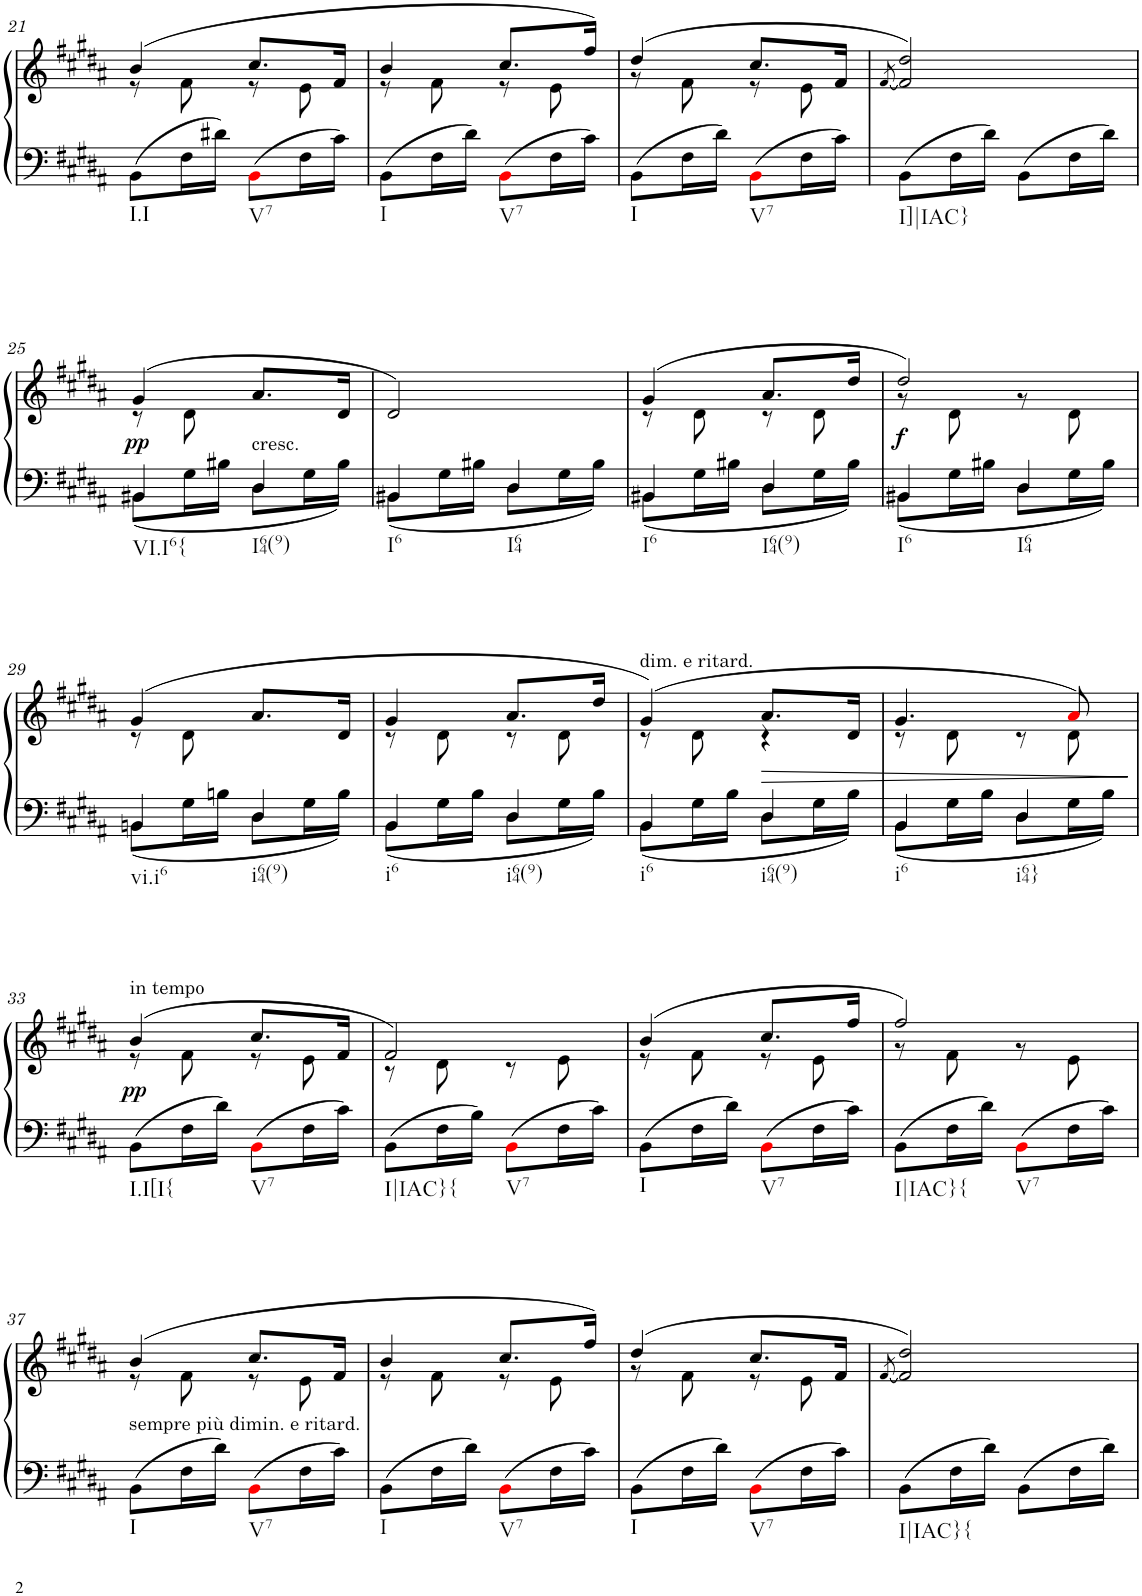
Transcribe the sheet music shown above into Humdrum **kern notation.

**kern	**kern	**dynam
*part1	*part1	*part1
*staff2	*staff1	*staff1/2
*I"Piano	*	*
*I'Pno.	*	*
!!LO:PB:g=z
*clefF4	*clefG2	*
*k[f#c#g#d#a#]	*k[f#c#g#d#a#]	*
*M2/4	*M2/4	*
=21	=21	=21
*	*^	*
!LO:TX:b:t=I.I	!	!	!
8BB\L	(4b/	8r	.
16F#\L	.	8f#\	.
16d#X\JJ	.	.	.
!LO:TX:b:t=V7	!	!	!
8BBi\L	8.cc#/L	8r	.
16F#\L	.	8e\	.
16c#\JJ	16f#/Jk	.	.
=22	=22	=22	=22
!LO:TX:b:t=I	!	!	!
8BB\L	4b/	8r	.
16F#\L	.	8f#\	.
16d#\JJ	.	.	.
!LO:TX:b:t=V7	!	!	!
8BBi\L	8.cc#/L	8r	.
16F#\L	.	8e\	.
16c#\JJ	16ff#/Jk)	.	.
=23	=23	=23	=23
!LO:TX:b:t=I	!	!	!
8BB\L	(4dd#/	8r	.
16F#\L	.	8f#\	.
16d#\JJ	.	.	.
!LO:TX:b:t=V7	!	!	!
8BBi\L	8.cc#/L	8r	.
16F#\L	.	8e\	.
16c#\JJ	16f#/Jk	.	.
*	*v	*v	*
=24	=24	=24
.	[8qf#/	.
!LO:TX:b:t=I]|IAC}	!	!
8BB\L	2f#/] 2dd#/)	.
16F#\L	.	.
16d#\JJ	.	.
8BB\L	.	.
16F#\L	.	.
16d#\JJ	.	.
!!LO:LB:g=z
=25	=25	=25
*^	*^	*
!LO:TX:b:t=VI.I6{	!	!	!	!
!	!	!	!	!LO:DY:b
4BB#X/	8BB#\L	(4g#/	8r	pp
.	16G#\L	.	8d#\	.
.	16B#X\JJ	.	.	.
!	!	!LO:TX:b:t=cresc.	!	!
!LO:TX:b:t=I64(9)	!	!	!	!
4D#/	8D#\L	8.a#/L	4ryy	.
.	16G#\L	.	.	.
.	16B#\JJ	16d#/Jk	.	.
*	*	*v	*v	*
=26	=26	=26	=26
!LO:TX:b:t=I6	!	!	!
4BB#X/	8BB#\L	2d#/)	.
.	16G#\L	.	.
.	16B#X\JJ	.	.
!LO:TX:b:t=I64	!	!	!
4D#/	8D#\L	.	.
.	16G#\L	.	.
.	16B#\JJ	.	.
=27	=27	=27	=27
*	*	*^	*
!LO:TX:b:t=I6	!	!	!	!
4BB#X/	8BB#\L	(4g#/	8r	.
.	16G#\L	.	8d#\	.
.	16B#X\JJ	.	.	.
!LO:TX:b:t=I64(9)	!	!	!	!
4D#/	8D#\L	8.a#/L	8r	.
.	16G#\L	.	8d#\	.
.	16B#\JJ	16dd#/Jk	.	.
=28	=28	=28	=28	=28
!LO:TX:b:t=I6	!	!	!	!
!	!	!	!	!LO:DY:b
4BB#X/	8BB#\L	2dd#/)	8r	f
.	16G#\L	.	8d#\	.
.	16B#X\JJ	.	.	.
!LO:TX:b:t=I64	!	!	!	!
4D#/	8D#\L	.	8r	.
.	16G#\L	.	8d#\	.
.	16B#\JJ	.	.	.
!!LO:LB:g=z	!!
=29	=29	=29	=29	=29
!LO:TX:b:t=vi.i6	!	!	!	!
4BBn/	8BBn\L	(4g#/	8r	.
.	16G#\L	.	8d#\	.
.	16Bn\JJ	.	.	.
!LO:TX:b:t=i64(9)	!	!	!	!
4D#/	8D#\L	8.a#/L	4ryy	.
.	16G#\L	.	.	.
.	16B\JJ	16d#/Jk	.	.
=30	=30	=30	=30	=30
!LO:TX:b:t=i6	!	!	!	!
4BB/	8BB\L	4g#/	8r	.
.	16G#\L	.	8d#\	.
.	16B\JJ	.	.	.
!LO:TX:b:t=i64(9)	!	!	!	!
4D#/	8D#\L	8.a#/L	8r	.
.	16G#\L	.	8d#\	.
.	16B\JJ	16dd#/Jk	.	.
=31	=31	=31	=31	=31
!	!	!LO:TX:a:t=dim. e ritard.	!	!
!LO:TX:b:t=i6	!	!	!	!
4BB/	8BB\L	(4g#/)	8r	.
.	16G#\L	.	8d#\	.
.	16B\JJ	.	.	.
!LO:TX:b:t=i64(9)	!	!	!	!
!	!	!	!	!LO:HP:b
4D#/	8D#\L	8.a#/L	4r	>
.	16G#\L	.	.	.
.	16B\JJ	16d#/Jk	.	.
=32	=32	=32	=32	=32
!LO:TX:b:t=i6	!	!	!	!
4BB/	8BB\L	4.g#/	8r	.
.	16G#\L	.	8d#\	.
.	16B\JJ	.	.	.
!LO:TX:b:t=i64}	!	!	!	!
4D#/	8D#\L	.	8r	.
.	16G#\L	8a#i/)	8d#\	.
.	16B\JJ	.	.	.
*v	*v	*	*	*
*	*v	*v	*
.	.	]
!!LO:LB:g=z
=33	=33	=33
*	*^	*
!	!LO:TX:a:t=in tempo	!	!
!LO:TX:b:t=I.I[I{	!	!	!
!	!	!	!LO:DY:b
8BB\L	(4b/	8r	pp
16F#\L	.	8f#\	.
16d#\JJ	.	.	.
!LO:TX:b:t=V7	!	!	!
8BBi\L	8.cc#/L	8r	.
16F#\L	.	8e\	.
16c#\JJ	16f#/Jk	.	.
=34	=34	=34	=34
!LO:TX:b:t=I|IAC}{	!	!	!
8BB\L	2f#/)	8r	.
16F#\L	.	8d#\	.
16B\JJ	.	.	.
!LO:TX:b:t=V7	!	!	!
8BBi\L	.	8r	.
16F#\L	.	8e\	.
16c#\JJ	.	.	.
=35	=35	=35	=35
!LO:TX:b:t=I	!	!	!
8BB\L	(4b/	8r	.
16F#\L	.	8f#\	.
16d#\JJ	.	.	.
!LO:TX:b:t=V7	!	!	!
8BBi\L	8.cc#/L	8r	.
16F#\L	.	8e\	.
16c#\JJ	16ff#/Jk	.	.
=36	=36	=36	=36
!LO:TX:b:t=I|IAC}{	!	!	!
8BB\L	2ff#/)	8r	.
16F#\L	.	8f#\	.
16d#\JJ	.	.	.
!LO:TX:b:t=V7	!	!	!
8BBi\L	.	8r	.
16F#\L	.	8e\	.
16c#\JJ	.	.	.
!!LO:LB:g=z	!!
=37	=37	=37	=37
!LO:TX:a:t=sempre più dimin. e ritard.	!	!	!
!LO:TX:b:t=I	!	!	!
8BB\L	(4b/	8r	.
16F#\L	.	8f#\	.
16d#\JJ	.	.	.
!LO:TX:b:t=V7	!	!	!
8BBi\L	8.cc#/L	8r	.
16F#\L	.	8e\	.
16c#\JJ	16f#/Jk	.	.
=38	=38	=38	=38
!LO:TX:b:t=I	!	!	!
8BB\L	4b/	8r	.
16F#\L	.	8f#\	.
16d#\JJ	.	.	.
!LO:TX:b:t=V7	!	!	!
8BBi\L	8.cc#/L	8r	.
16F#\L	.	8e\	.
16c#\JJ	16ff#/Jk)	.	.
=39	=39	=39	=39
!LO:TX:b:t=I	!	!	!
8BB\L	(4dd#/	8r	.
16F#\L	.	8f#\	.
16d#\JJ	.	.	.
!LO:TX:b:t=V7	!	!	!
8BBi\L	8.cc#/L	8r	.
16F#\L	.	8e\	.
16c#\JJ	16f#/Jk	.	.
*	*v	*v	*
=40	=40	=40
.	[8qf#/	.
!LO:TX:b:t=I|IAC}{	!	!
8BB\L	2f#/] 2dd#/)	.
16F#\L	.	.
16d#\JJ	.	.
8BB\L	.	.
16F#\L	.	.
16d#\JJ	.	.
=	=	=
*-	*-	*-
